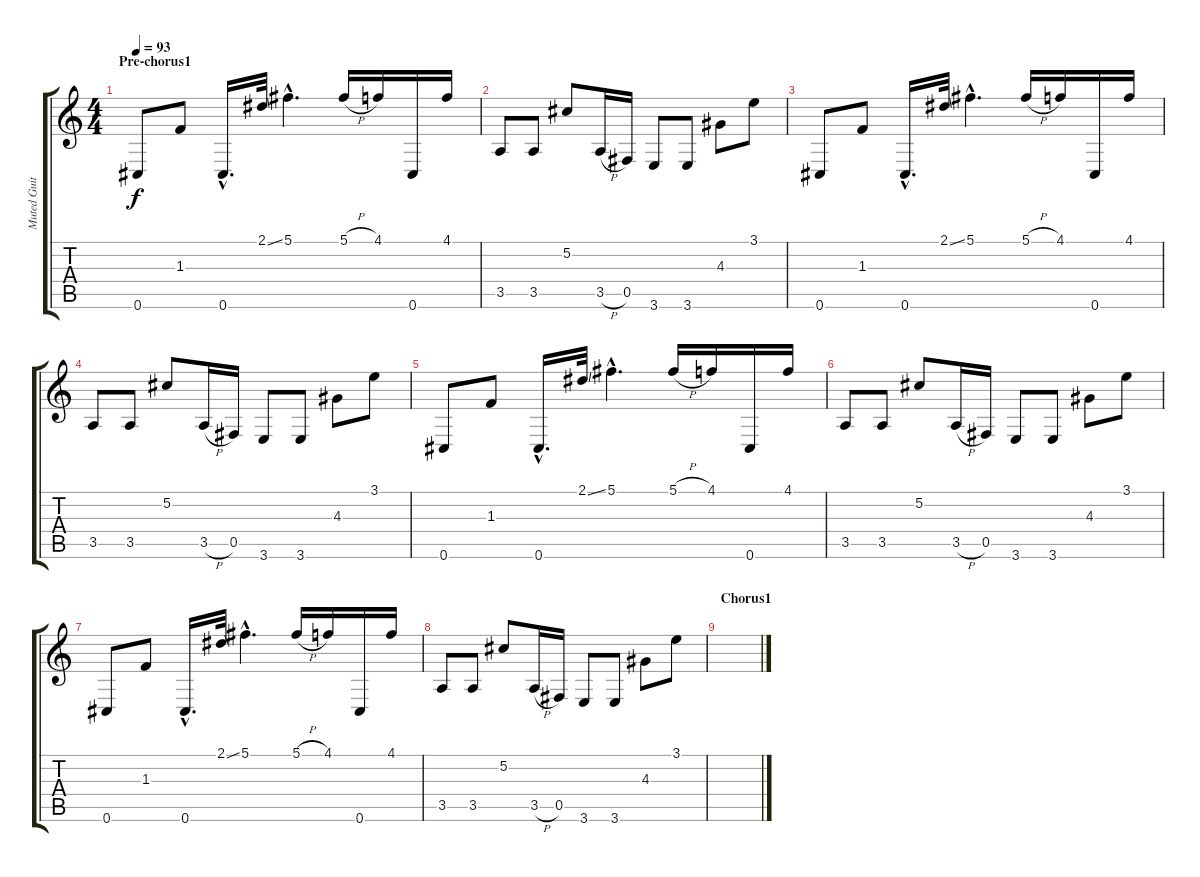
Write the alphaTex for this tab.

\track ("Muted Guitar" "Muted Guit") {instrument electricguitarmuted}
\staff {score tabs}
\tuning (Db4 Ab3 E3 B2 Gb2 Db2) {hide}
\ts (4 4)
\section ("" "Pre-chorus1")
\tempo 93
\clef g2
\ks c
0.6.8{dy f} 1.3.8 0.6{hac}.16{d} 2.1{ss}.32 5.1{hac}.4{d} 5.1{h}.16 4.1.16 0.6.16 4.1.16 |
3.5.8 3.5.8 5.2.8 3.5{h}.16 0.5.16 3.6.8 3.6.8 4.3.8 3.1.8 |
0.6.8 1.3.8 0.6{hac}.16{d} 2.1{ss}.32 5.1{hac}.4{d} 5.1{h}.16 4.1.16 0.6.16 4.1.16 |
3.5.8 3.5.8 5.2.8 3.5{h}.16 0.5.16 3.6.8 3.6.8 4.3.8 3.1.8 |
0.6.8 1.3.8 0.6{hac}.16{d} 2.1{ss}.32 5.1{hac}.4{d} 5.1{h}.16 4.1.16 0.6.16 4.1.16 |
3.5.8 3.5.8 5.2.8 3.5{h}.16 0.5.16 3.6.8 3.6.8 4.3.8 3.1.8 |
0.6.8 1.3.8 0.6{hac}.16{d} 2.1{ss}.32 5.1{hac}.4{d} 5.1{h}.16 4.1.16 0.6.16 4.1.16 |
3.5.8 3.5.8 5.2.8 3.5{h}.16 0.5.16 3.6.8 3.6.8 4.3.8 3.1.8 |
\section ("" "Chorus1")
